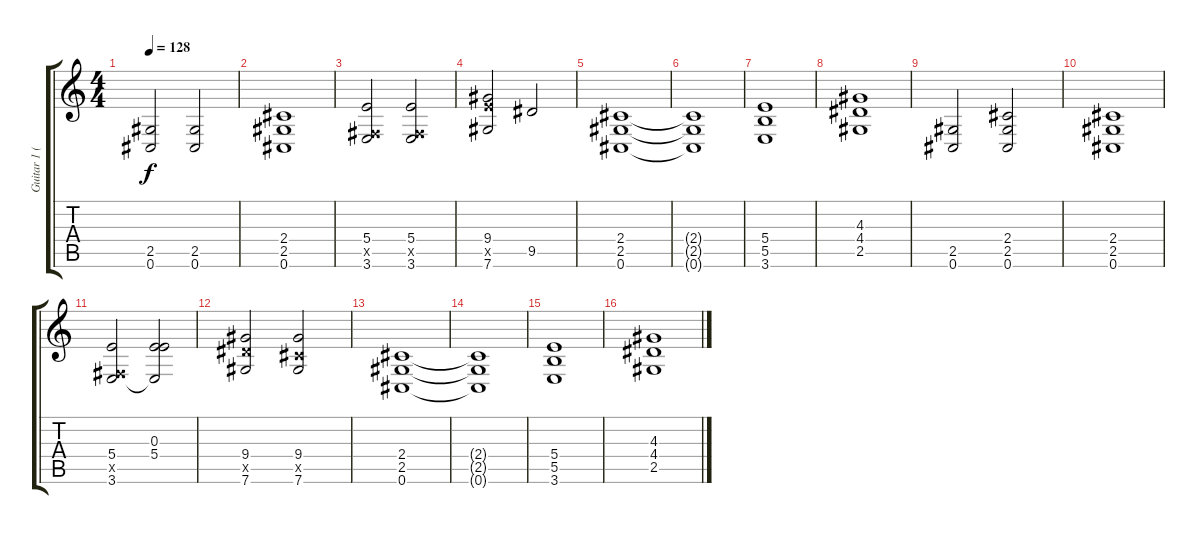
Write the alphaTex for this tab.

\track ("Guitar 1 (Distortion)" "Guitar 1 (") {instrument distortionguitar}
\staff {score tabs}
\tuning (Db4 Ab3 E3 B2 Gb2 Db2) {hide}
\ts (4 4)
\tempo 128
\clef g2
\ks c
(2.5 0.6).2{dy f} (2.5 0.6).2 |
(2.4 2.5 0.6).1 |
(5.4 0.5{x} 3.6).2 (5.4 0.5{x} 3.6).2 |
(9.4 10.5{x} 7.6).2 9.5.2 |
(2.4 2.5 0.6).1 |
(2.4{t} 2.5{t} 0.6{t}).1 |
(5.4 5.5 3.6).1 |
(4.3 4.4 2.5).1 |
(2.5 0.6).2 (2.4 2.5 0.6).2 |
(2.4 2.5 0.6).1 |
(5.4 0.5{x} 3.6).2 (0.3 5.4 3.6{t}).2 |
(9.4 9.5{x} 7.6).2 (9.4 7.5{x} 7.6).2 |
(2.4 2.5 0.6).1 |
(2.4{t} 2.5{t} 0.6{t}).1 |
(5.4 5.5 3.6).1 |
(4.3 4.4 2.5).1
